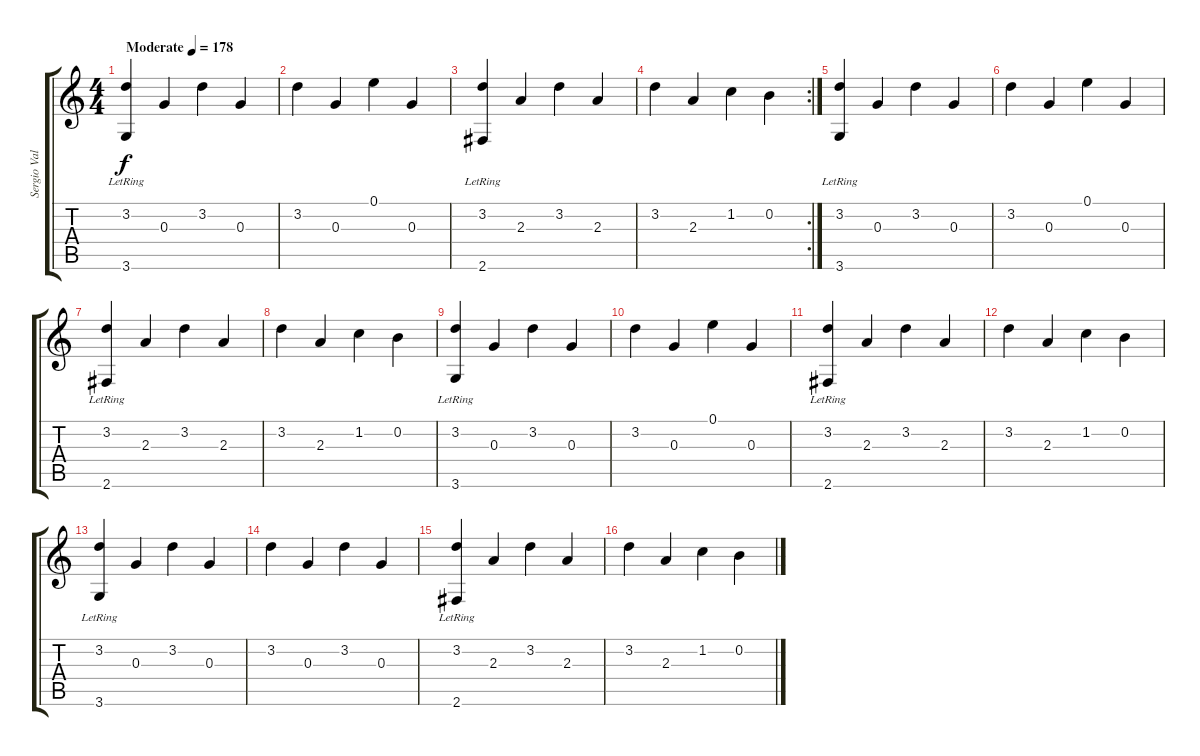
\track ("Sergio Vallín" "Sergio Val") {instrument acousticguitarsteel}
\staff {score tabs}
\tuning (E4 B3 G3 D3 A2 E2) {hide}
\ts (4 4)
\tempo (178 "Moderate")
\clef g2
\ks c
(3.2 3.6{lr}).4{dy f instrument acousticguitarsteel} 0.3.4 3.2.4 0.3.4 |
3.2.4 0.3.4 0.1.4 0.3.4 |
(3.2 2.6{lr}).4 2.3.4 3.2.4 2.3.4 |
\rc 2
3.2.4 2.3.4 1.2.4 0.2.4 |
(3.2 3.6{lr}).4 0.3.4 3.2.4 0.3.4 |
3.2.4 0.3.4 0.1.4 0.3.4 |
(3.2 2.6{lr}).4 2.3.4 3.2.4 2.3.4 |
3.2.4 2.3.4 1.2.4 0.2.4 |
(3.2 3.6{lr}).4 0.3.4 3.2.4 0.3.4 |
3.2.4 0.3.4 0.1.4 0.3.4 |
(3.2 2.6{lr}).4 2.3.4 3.2.4 2.3.4 |
3.2.4 2.3.4 1.2.4 0.2.4 |
(3.2 3.6{lr}).4 0.3.4 3.2.4 0.3.4 |
3.2.4 0.3.4 3.2.4 0.3.4 |
(3.2 2.6{lr}).4 2.3.4 3.2.4 2.3.4 |
3.2.4 2.3.4 1.2.4 0.2.4
